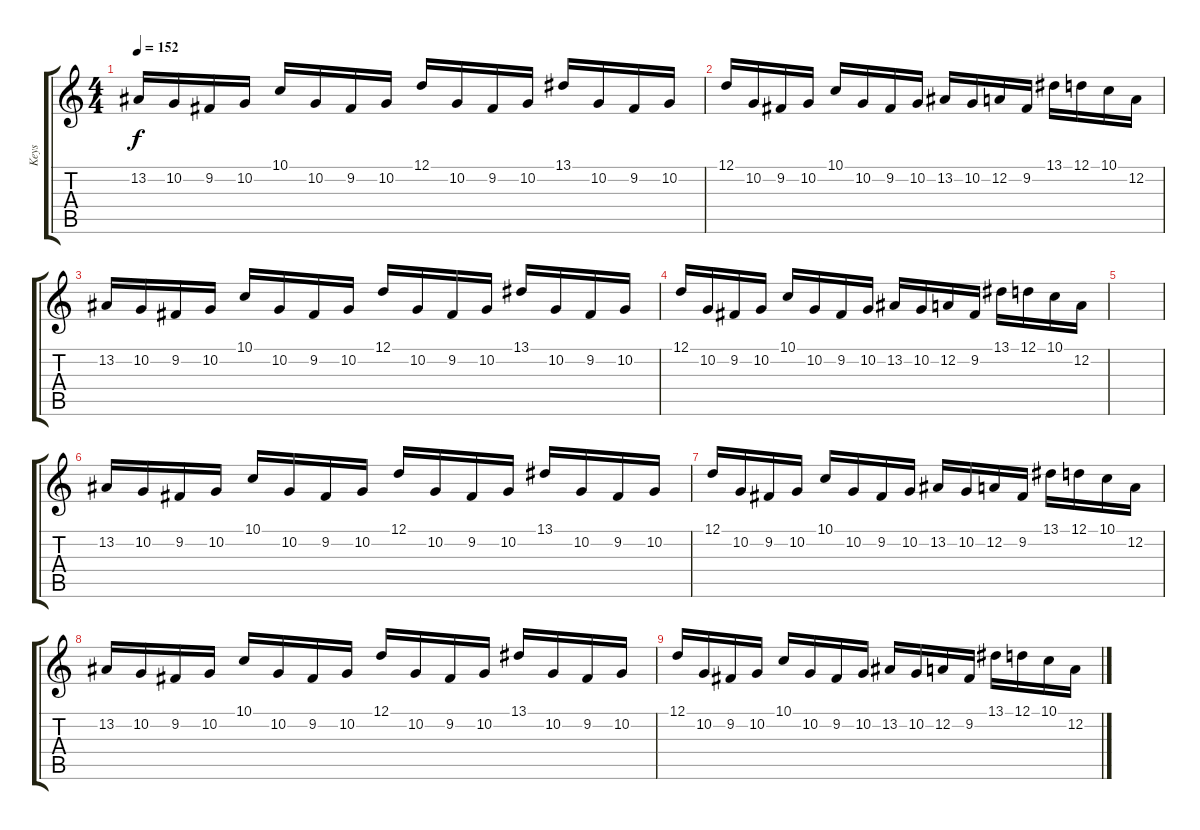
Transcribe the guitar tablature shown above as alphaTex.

\track ("Keys" "Keys") {instrument stringensemble1}
\staff {score tabs}
\tuning (D4 A3 F3 C3 G2 D2) {hide}
\ts (4 4)
\tempo 152
\clef g2
\ks c
13.2.16{dy f instrument stringensemble1} 10.2.16 9.2.16 10.2.16 10.1.16 10.2.16 9.2.16 10.2.16 12.1.16 10.2.16 9.2.16 10.2.16 13.1.16 10.2.16 9.2.16 10.2.16 |
12.1.16 10.2.16 9.2.16 10.2.16 10.1.16 10.2.16 9.2.16 10.2.16 13.2.16 10.2.16 12.2.16 9.2.16 13.1.16 12.1.16 10.1.16 12.2.16 |
13.2.16 10.2.16 9.2.16 10.2.16 10.1.16 10.2.16 9.2.16 10.2.16 12.1.16 10.2.16 9.2.16 10.2.16 13.1.16 10.2.16 9.2.16 10.2.16 |
12.1.16 10.2.16 9.2.16 10.2.16 10.1.16 10.2.16 9.2.16 10.2.16 13.2.16 10.2.16 12.2.16 9.2.16 13.1.16 12.1.16 10.1.16 12.2.16 |
|
13.2.16 10.2.16 9.2.16 10.2.16 10.1.16 10.2.16 9.2.16 10.2.16 12.1.16 10.2.16 9.2.16 10.2.16 13.1.16 10.2.16 9.2.16 10.2.16 |
12.1.16 10.2.16 9.2.16 10.2.16 10.1.16 10.2.16 9.2.16 10.2.16 13.2.16 10.2.16 12.2.16 9.2.16 13.1.16 12.1.16 10.1.16 12.2.16 |
13.2.16 10.2.16 9.2.16 10.2.16 10.1.16 10.2.16 9.2.16 10.2.16 12.1.16 10.2.16 9.2.16 10.2.16 13.1.16 10.2.16 9.2.16 10.2.16 |
12.1.16 10.2.16 9.2.16 10.2.16 10.1.16 10.2.16 9.2.16 10.2.16 13.2.16 10.2.16 12.2.16 9.2.16 13.1.16 12.1.16 10.1.16 12.2.16
